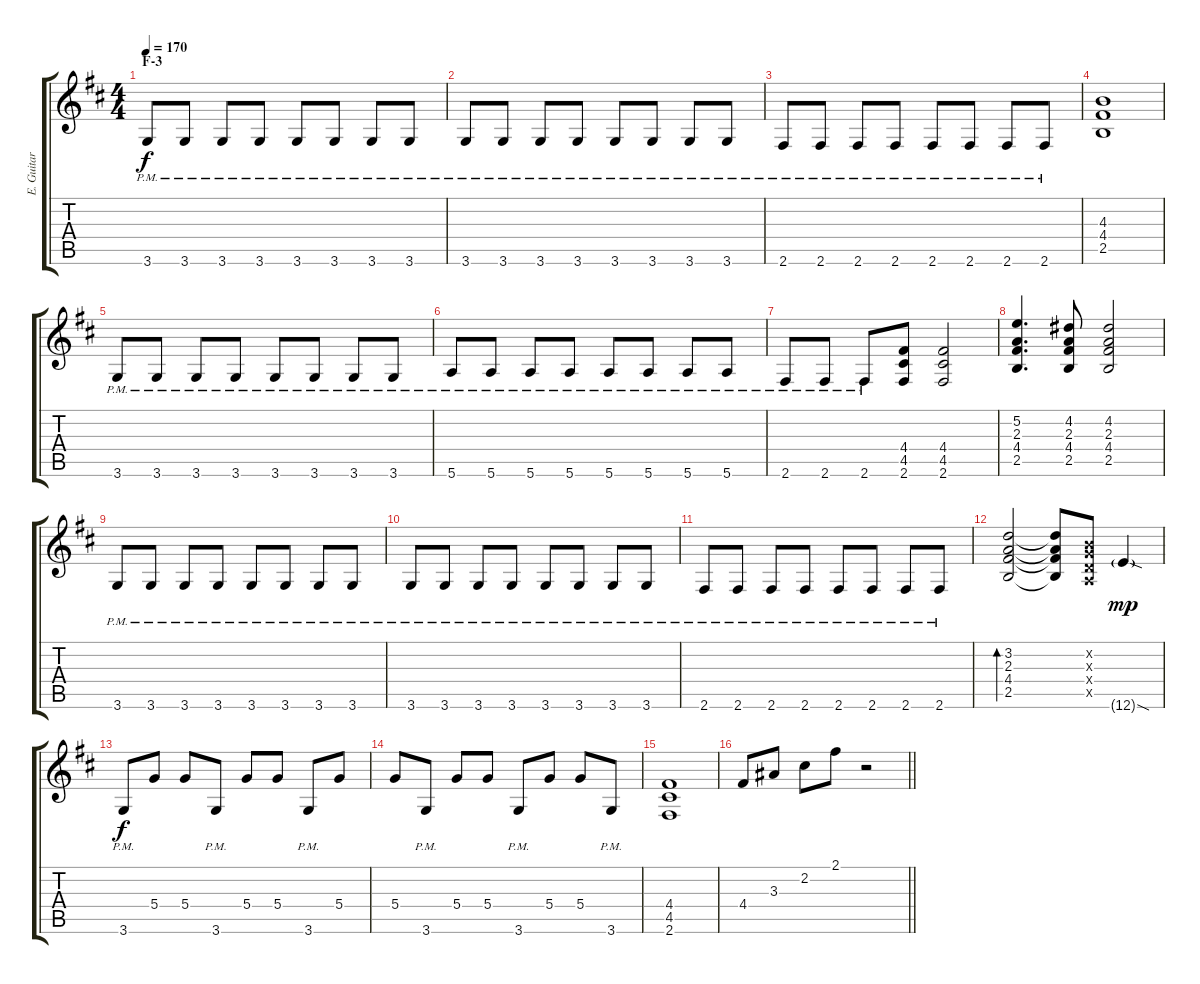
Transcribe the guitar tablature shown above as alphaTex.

\track ("E. Guitar II" "E. Guitar ") {instrument overdrivenguitar}
\staff {score tabs}
\tuning (E4 B3 G3 D3 A2 E2) {hide}
\ts (4 4)
\section ("" "F-3")
\tempo 170
\clef g2
\ks d
3.6{pm}.8{dy f} 3.6{pm}.8 3.6{pm}.8 3.6{pm}.8 3.6{pm}.8 3.6{pm}.8 3.6{pm}.8 3.6{pm}.8 |
3.6{pm}.8 3.6{pm}.8 3.6{pm}.8 3.6{pm}.8 3.6{pm}.8 3.6{pm}.8 3.6{pm}.8 3.6{pm}.8 |
2.6{pm}.8 2.6{pm}.8 2.6{pm}.8 2.6{pm}.8 2.6{pm}.8 2.6{pm}.8 2.6{pm}.8 2.6{pm}.8 |
(4.3 4.4 2.5).1 |
3.6{pm}.8 3.6{pm}.8 3.6{pm}.8 3.6{pm}.8 3.6{pm}.8 3.6{pm}.8 3.6{pm}.8 3.6{pm}.8 |
5.6{pm}.8 5.6{pm}.8 5.6{pm}.8 5.6{pm}.8 5.6{pm}.8 5.6{pm}.8 5.6{pm}.8 5.6{pm}.8 |
2.6{pm}.8 2.6{pm}.8 2.6{pm}.8 (4.4 4.5 2.6).8 (4.4 4.5 2.6).2 |
(5.2 2.3 4.4 2.5).4{d} (4.2 2.3 4.4 2.5).8 (4.2 2.3 4.4 2.5).2 |
3.6{pm}.8 3.6{pm}.8 3.6{pm}.8 3.6{pm}.8 3.6{pm}.8 3.6{pm}.8 3.6{pm}.8 3.6{pm}.8 |
3.6{pm}.8 3.6{pm}.8 3.6{pm}.8 3.6{pm}.8 3.6{pm}.8 3.6{pm}.8 3.6{pm}.8 3.6{pm}.8 |
2.6{pm}.8 2.6{pm}.8 2.6{pm}.8 2.6{pm}.8 2.6{pm}.8 2.6{pm}.8 2.6{pm}.8 2.6{pm}.8 |
(3.2 2.3 4.4 2.5).2{bd 120} (3.2{t} 2.3{t} 4.4{t} 2.5{t}).8 (0.2{x} 0.3{x} 0.4{x} 0.5{x}).8 12.6{sod g}.4{dy mp} |
3.6{pm}.8{dy f} 5.4.8 5.4.8 3.6{pm}.8 5.4.8 5.4.8 3.6{pm}.8 5.4.8 |
5.4.8 3.6{pm}.8 5.4.8 5.4.8 3.6{pm}.8 5.4.8 5.4.8 3.6{pm}.8 |
(4.4 4.5 2.6).1 |
\barLineRight lightlight
4.4.8 3.3.8 2.2.8 2.1.8 r.2
